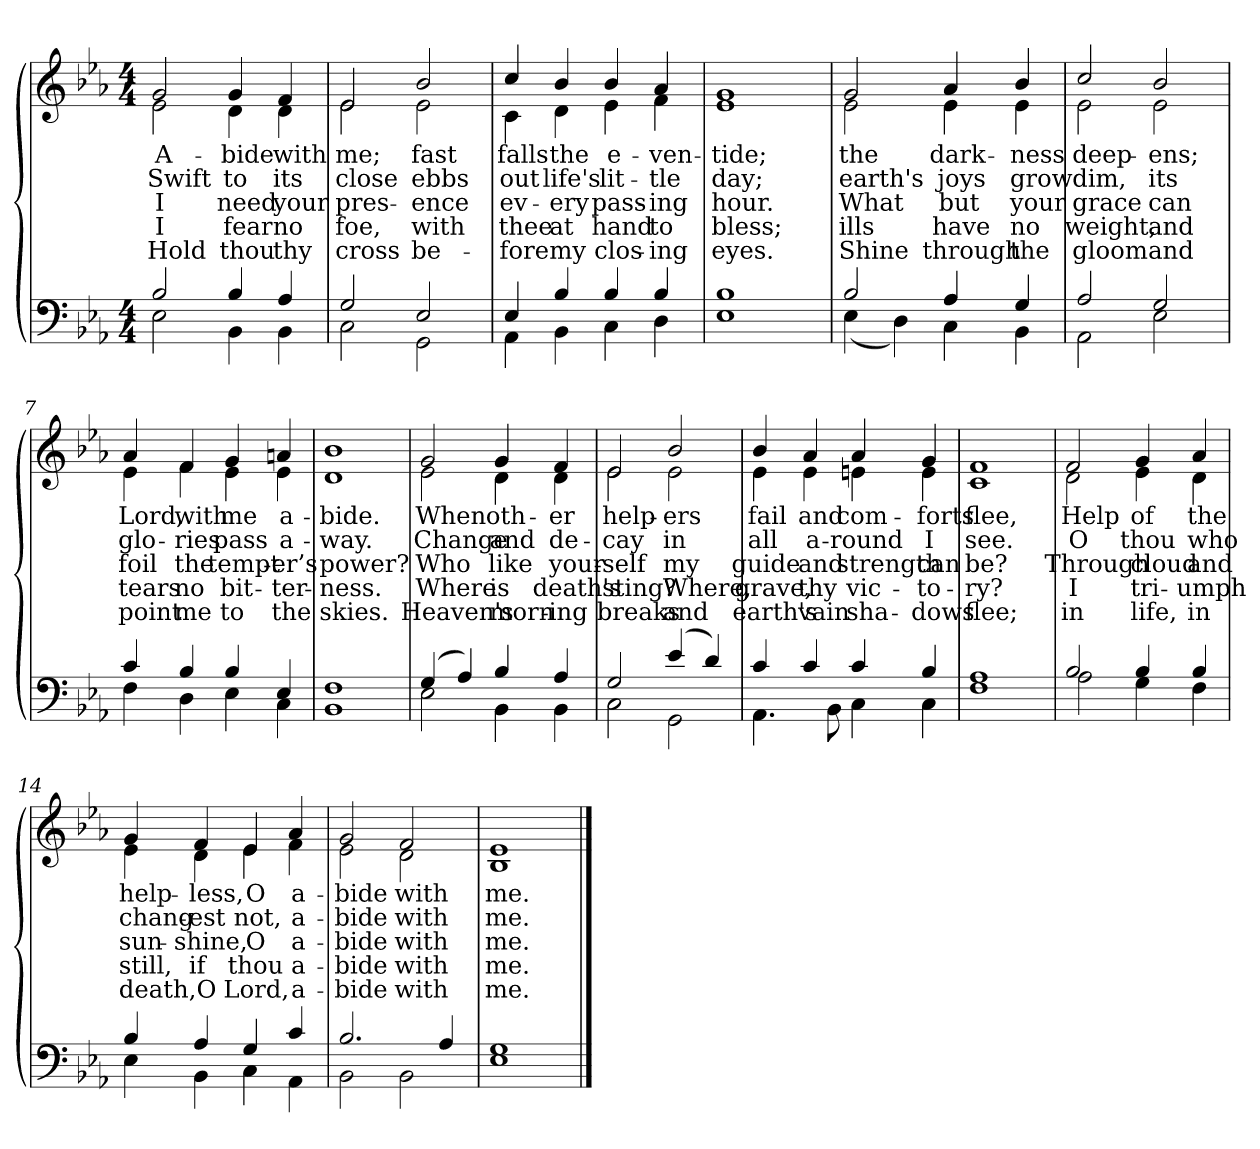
**kern	**kern	**text	**text	**text	**text	**text
*part2	*part1	*part1	*part1	*part1	*part1	*part1
*staff2	*staff1	*staff1	*staff1	*staff1	*staff1	*staff1
*clefF4	*clefG2	*	*	*	*	*
*k[b-e-a-]	*k[b-e-a-]	*	*	*	*	*
*M4/4	*M4/4	*	*	*	*	*
=1	=1	=1	=1	=1	=1	=1
*^	*	*	*	*	*	*
!	!	!LO:TX:b:i:t=Verse	!	!	!	!	!
!	!	!	!LO:LY:b	!LO:LY:b	!LO:LY:b	!LO:LY:b	!LO:LY:b
*	*	*^	*	*	*	*	*
2B-/	2E-\	2g/	2e-\	A-	Swift	I	I	Hold
!	!	!	!	!LO:LY:b	!LO:LY:b	!LO:LY:b	!LO:LY:b	!LO:LY:b
4B-/	4BB-\	4g/	4d\	-bide	to	need	fear	thou
!	!	!	!	!LO:LY:b	!LO:LY:b	!LO:LY:b	!LO:LY:b	!LO:LY:b
4A-/	4BB-\	4f/	4d\	with	its	your	no	thy
=2	=2	=2	=2	=2	=2	=2	=2	=2
!	!	!	!	!LO:LY:b	!LO:LY:b	!LO:LY:b	!LO:LY:b	!LO:LY:b
2G/	2C\	2e-/	2e-\	me;	close	pres-	foe,	cross
!	!	!	!	!LO:LY:b	!LO:LY:b	!LO:LY:b	!LO:LY:b	!LO:LY:b
2E-/	2GG\	2b-/	2e-\	fast	ebbs	-ence	with	be-
=3	=3	=3	=3	=3	=3	=3	=3	=3
!	!	!	!	!LO:LY:b	!LO:LY:b	!LO:LY:b	!LO:LY:b	!LO:LY:b
4E-/	4AA-\	4cc/	4c\	falls	out	ev-	thee	-fore
!	!	!	!	!LO:LY:b	!LO:LY:b	!LO:LY:b	!LO:LY:b	!LO:LY:b
4B-/	4BB-\	4b-/	4d\	the	life's	-ery	at	my
!	!	!	!	!LO:LY:b	!LO:LY:b	!LO:LY:b	!LO:LY:b	!LO:LY:b
4B-/	4C\	4b-/	4e-\	e-	lit-	pass-	hand	clos-
!	!	!	!	!LO:LY:b	!LO:LY:b	!LO:LY:b	!LO:LY:b	!LO:LY:b
4B-/	4D\	4a-/	4f\	-ven-	-tle	-ing	to	-ing
=4	=4	=4	=4	=4	=4	=4	=4	=4
!	!	!	!	!LO:LY:b	!LO:LY:b	!LO:LY:b	!LO:LY:b	!LO:LY:b
1B-	1E-	1g	1e-	-tide;	day;	hour.	bless;	eyes.
!!LO:LB:g=z	!!
=5	=5	=5	=5	=5	=5	=5	=5	=5
!	!	!	!	!LO:LY:b	!LO:LY:b	!LO:LY:b	!LO:LY:b	!LO:LY:b
2B-/	(<4E-\	2g/	2e-\	the	earth's	What	ills	Shine
.	4D\)	.	.	.	.	.	.	.
!	!	!	!	!LO:LY:b	!LO:LY:b	!LO:LY:b	!LO:LY:b	!LO:LY:b
4A-/	4C\	4a-/	4e-\	dark-	joys	but	have	through
!	!	!	!	!LO:LY:b	!LO:LY:b	!LO:LY:b	!LO:LY:b	!LO:LY:b
4G/	4BB-\	4b-/	4e-\	-ness	grow	your	no	the
=6	=6	=6	=6	=6	=6	=6	=6	=6
!	!	!	!	!LO:LY:b	!LO:LY:b	!LO:LY:b	!LO:LY:b	!LO:LY:b
2A-/	2AA-\	2cc/	2e-\	deep-	dim,	grace	weight,	gloom
!	!	!	!	!LO:LY:b	!LO:LY:b	!LO:LY:b	!LO:LY:b	!LO:LY:b
2G/	2E-\	2b-/	2e-\	-ens;	its	can	and	and
=7	=7	=7	=7	=7	=7	=7	=7	=7
!	!	!	!	!LO:LY:b	!LO:LY:b	!LO:LY:b	!LO:LY:b	!LO:LY:b
4c/	4F\	4a-/	4e-\	Lord,	glo-	foil	tears	point
!	!	!	!	!LO:LY:b	!LO:LY:b	!LO:LY:b	!LO:LY:b	!LO:LY:b
4B-/	4D\	4f/	4f\	with	-ries	the	no	me
!	!	!	!	!LO:LY:b	!LO:LY:b	!LO:LY:b	!LO:LY:b	!LO:LY:b
4B-/	4E-\	4g/	4e-\	me	pass	tempt-	bit-	to
!	!	!	!	!LO:LY:b	!LO:LY:b	!LO:LY:b	!LO:LY:b	!LO:LY:b
4E-/	4C\	4an/	4e-\	a-	a-	-er’s	-ter-	the
=8	=8	=8	=8	=8	=8	=8	=8	=8
!	!	!	!	!LO:LY:b	!LO:LY:b	!LO:LY:b	!LO:LY:b	!LO:LY:b
1F	1BB-	1b-	1d	-bide.	-way.	power?	-ness.	skies.
!!LO:LB:g=z	!!
=9	=9	=9	=9	=9	=9	=9	=9	=9
!	!	!	!	!LO:LY:b	!LO:LY:b	!LO:LY:b	!LO:LY:b	!LO:LY:b
(>4G/	2E-\	2g/	2e-\	When	Change	Who	Where	Heaven's
4A-/)	.	.	.	.	.	.	.	.
!	!	!	!	!LO:LY:b	!LO:LY:b	!LO:LY:b	!LO:LY:b	!LO:LY:b
4B-/	4BB-\	4g/	4d\	oth-	and	like	is	morn-
!	!	!	!	!LO:LY:b	!LO:LY:b	!LO:LY:b	!LO:LY:b	!LO:LY:b
4A-/	4BB-\	4f/	4d\	-er	de-	your-	death's	-ing
=10	=10	=10	=10	=10	=10	=10	=10	=10
!	!	!	!	!LO:LY:b	!LO:LY:b	!LO:LY:b	!LO:LY:b	!LO:LY:b
2G/	2C\	2e-/	2e-\	help-	-cay	-self	sting?	breaks
!	!	!	!	!LO:LY:b	!LO:LY:b	!LO:LY:b	!LO:LY:b	!LO:LY:b
(>4e-/	2GG\	2b-/	2e-\	-ers	in	my	Where,	and
4d/)	.	.	.	.	.	.	.	.
=11	=11	=11	=11	=11	=11	=11	=11	=11
!	!	!	!	!LO:LY:b	!LO:LY:b	!LO:LY:b	!LO:LY:b	!LO:LY:b
4c/	4.AA-\	4b-/	4e-\	fail	all	guide	grave,	earth's
!	!	!	!	!LO:LY:b	!LO:LY:b	!LO:LY:b	!LO:LY:b	!LO:LY:b
4c/	.	4a-/	4e-\	and	a-	and	thy	vain
.	8BB-\	.	.	.	.	.	.	.
!	!	!	!	!LO:LY:b	!LO:LY:b	!LO:LY:b	!LO:LY:b	!LO:LY:b
4c/	4C\	4a-/	4en\	com-	-round	strength	vic-	sha-
!	!	!	!	!LO:LY:b	!LO:LY:b	!LO:LY:b	!LO:LY:b	!LO:LY:b
4B-/	4C\	4g/	4e\	-forts	I	can	-to-	-dows
=12	=12	=12	=12	=12	=12	=12	=12	=12
!	!	!	!	!LO:LY:b	!LO:LY:b	!LO:LY:b	!LO:LY:b	!LO:LY:b
1A-	1F	1f	1c	flee,	see.	be?	-ry?	flee;
!!LO:LB:g=z	!!
=13	=13	=13	=13	=13	=13	=13	=13	=13
!	!	!	!	!LO:LY:b	!LO:LY:b	!LO:LY:b	!LO:LY:b	!LO:LY:b
2B-/	2A-\	2f/	2d\	Help	O	Through	I	in
!	!	!	!	!LO:LY:b	!LO:LY:b	!LO:LY:b	!LO:LY:b	!LO:LY:b
4B-/	4G\	4g/	4e-\	of	thou	cloud	tri-	life,
!	!	!	!	!LO:LY:b	!LO:LY:b	!LO:LY:b	!LO:LY:b	!LO:LY:b
4B-/	4F\	4a-/	4d\	the	who	and	-umph	in
=14	=14	=14	=14	=14	=14	=14	=14	=14
!	!	!	!	!LO:LY:b	!LO:LY:b	!LO:LY:b	!LO:LY:b	!LO:LY:b
4B-/	4E-\	4g/	4e-\	help-	chang-	sun-	still,	death,
!	!	!	!	!LO:LY:b	!LO:LY:b	!LO:LY:b	!LO:LY:b	!LO:LY:b
4A-/	4BB-\	4f/	4d\	-less,	-est	-shine,	if	O
!	!	!	!	!LO:LY:b	!LO:LY:b	!LO:LY:b	!LO:LY:b	!LO:LY:b
4G/	4C\	4e-/	4e-\	O	not,	O	thou	Lord,
!	!	!	!	!LO:LY:b	!LO:LY:b	!LO:LY:b	!LO:LY:b	!LO:LY:b
4c/	4AA-\	4a-/	4f\	a-	a-	a-	a-	a-
=15	=15	=15	=15	=15	=15	=15	=15	=15
!	!	!	!	!LO:LY:b	!LO:LY:b	!LO:LY:b	!LO:LY:b	!LO:LY:b
2.B-/	2BB-\	2g/	2e-\	-bide	-bide	-bide	-bide	-bide
!	!	!	!	!LO:LY:b	!LO:LY:b	!LO:LY:b	!LO:LY:b	!LO:LY:b
.	2BB-\	2f/	2d\	with	with	with	with	with
4A-/	.	.	.	.	.	.	.	.
=16	=16	=16	=16	=16	=16	=16	=16	=16
!	!	!	!	!LO:LY:b	!LO:LY:b	!LO:LY:b	!LO:LY:b	!LO:LY:b
1G	1E-	1e-	1B-	me.	me.	me.	me.	me.
*v	*v	*	*	*	*	*	*	*
*	*v	*v	*	*	*	*	*
==	==	==	==	==	==	==
*-	*-	*-	*-	*-	*-	*-
